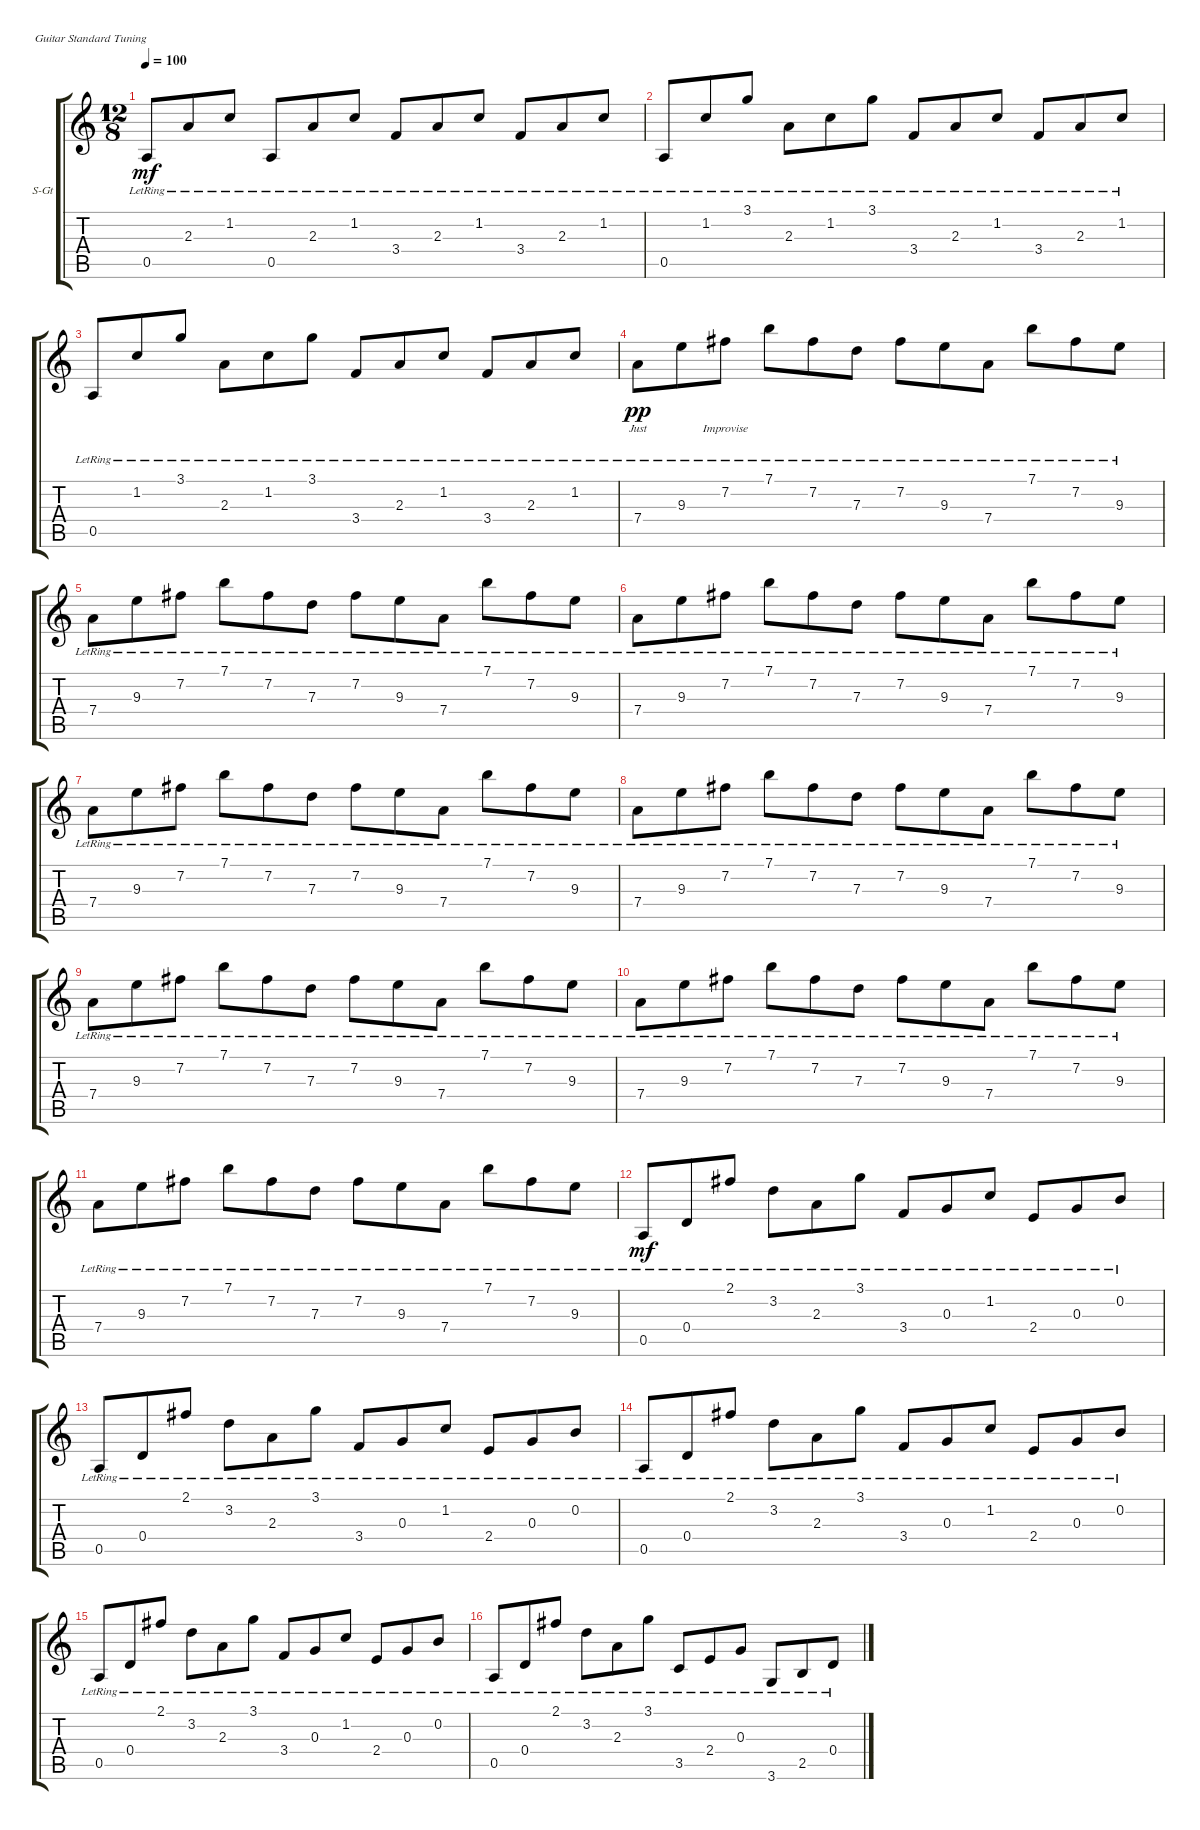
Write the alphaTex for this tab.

\defaultSystemsLayout 4
\bracketExtendMode groupsimilarinstruments
\firstSystemTrackNameOrientation horizontal
\otherSystemsTrackNameOrientation horizontal
\track ("Steel Guitar" "S-Gt") {instrument acousticguitarsteel}
\staff {score tabs}
\tuning (E4 B3 G3 D3 A2 E2)
\ts (12 8)
\tempo 100
\clef g2
\ks c
0.5{lr}.8{dy mf} 2.3{lr}.8 1.2{lr}.8 0.5{lr}.8 2.3{lr}.8 1.2{lr}.8 3.4{lr}.8 2.3{lr}.8 1.2{lr}.8 3.4{lr}.8 2.3{lr}.8 1.2{lr}.8 |
0.5{lr}.8 1.2{lr}.8 3.1{lr}.8 2.3{lr}.8 1.2{lr}.8 3.1{lr}.8 3.4{lr}.8 2.3{lr}.8 1.2{lr}.8 3.4{lr}.8 2.3{lr}.8 1.2{lr}.8 |
0.5{lr}.8 1.2{lr}.8 3.1{lr}.8 2.3{lr}.8 1.2{lr}.8 3.1{lr}.8 3.4{lr}.8 2.3{lr}.8 1.2{lr}.8 3.4{lr}.8 2.3{lr}.8 1.2{lr}.8 |
7.4{lr}.8{lyrics (0 "Just") lyrics (1 "") lyrics (2 "") lyrics (3 "") lyrics (4 "") dy pp} 9.3{lr}.8{lyrics (0 "") lyrics (1 "") lyrics (2 "") lyrics (3 "") lyrics (4 "")} 7.2{lr}.8{lyrics (0 "Improvise") lyrics (1 "") lyrics (2 "") lyrics (3 "") lyrics (4 "")} 7.1{lr}.8 7.2{lr}.8 7.3{lr}.8 7.2{lr}.8 9.3{lr}.8 7.4{lr}.8 7.1{lr}.8 7.2{lr}.8 9.3{lr}.8 |
7.4{lr}.8 9.3{lr}.8 7.2{lr}.8 7.1{lr}.8 7.2{lr}.8 7.3{lr}.8 7.2{lr}.8 9.3{lr}.8 7.4{lr}.8 7.1{lr}.8 7.2{lr}.8 9.3{lr}.8 |
7.4{lr}.8 9.3{lr}.8 7.2{lr}.8 7.1{lr}.8 7.2{lr}.8 7.3{lr}.8 7.2{lr}.8 9.3{lr}.8 7.4{lr}.8 7.1{lr}.8 7.2{lr}.8 9.3{lr}.8 |
7.4{lr}.8 9.3{lr}.8 7.2{lr}.8 7.1{lr}.8 7.2{lr}.8 7.3{lr}.8 7.2{lr}.8 9.3{lr}.8 7.4{lr}.8 7.1{lr}.8 7.2{lr}.8 9.3{lr}.8 |
7.4{lr}.8 9.3{lr}.8 7.2{lr}.8 7.1{lr}.8 7.2{lr}.8 7.3{lr}.8 7.2{lr}.8 9.3{lr}.8 7.4{lr}.8 7.1{lr}.8 7.2{lr}.8 9.3{lr}.8 |
7.4{lr}.8 9.3{lr}.8 7.2{lr}.8 7.1{lr}.8 7.2{lr}.8 7.3{lr}.8 7.2{lr}.8 9.3{lr}.8 7.4{lr}.8 7.1{lr}.8 7.2{lr}.8 9.3{lr}.8 |
7.4{lr}.8 9.3{lr}.8 7.2{lr}.8 7.1{lr}.8 7.2{lr}.8 7.3{lr}.8 7.2{lr}.8 9.3{lr}.8 7.4{lr}.8 7.1{lr}.8 7.2{lr}.8 9.3{lr}.8 |
7.4{lr}.8 9.3{lr}.8 7.2{lr}.8 7.1{lr}.8 7.2{lr}.8 7.3{lr}.8 7.2{lr}.8 9.3{lr}.8 7.4{lr}.8 7.1{lr}.8 7.2{lr}.8 9.3{lr}.8 |
0.5{lr}.8{dy mf} 0.4{lr}.8 2.1{lr}.8 3.2{lr}.8 2.3{lr}.8 3.1{lr}.8 3.4{lr}.8 0.3{lr}.8 1.2{lr}.8 2.4{lr}.8 0.3{lr}.8 0.2{lr}.8 |
0.5{lr}.8 0.4{lr}.8 2.1{lr}.8 3.2{lr}.8 2.3{lr}.8 3.1{lr}.8 3.4{lr}.8 0.3{lr}.8 1.2{lr}.8 2.4{lr}.8 0.3{lr}.8 0.2{lr}.8 |
0.5{lr}.8 0.4{lr}.8 2.1{lr}.8 3.2{lr}.8 2.3{lr}.8 3.1{lr}.8 3.4{lr}.8 0.3{lr}.8 1.2{lr}.8 2.4{lr}.8 0.3{lr}.8 0.2{lr}.8 |
0.5{lr}.8 0.4{lr}.8 2.1{lr}.8 3.2{lr}.8 2.3{lr}.8 3.1{lr}.8 3.4{lr}.8 0.3{lr}.8 1.2{lr}.8 2.4{lr}.8 0.3{lr}.8 0.2{lr}.8 |
0.5{lr}.8 0.4{lr}.8 2.1{lr}.8 3.2{lr}.8 2.3{lr}.8 3.1{lr}.8 3.5{lr}.8 2.4{lr}.8 0.3{lr}.8 3.6{lr}.8 2.5{lr}.8 0.4{lr}.8
